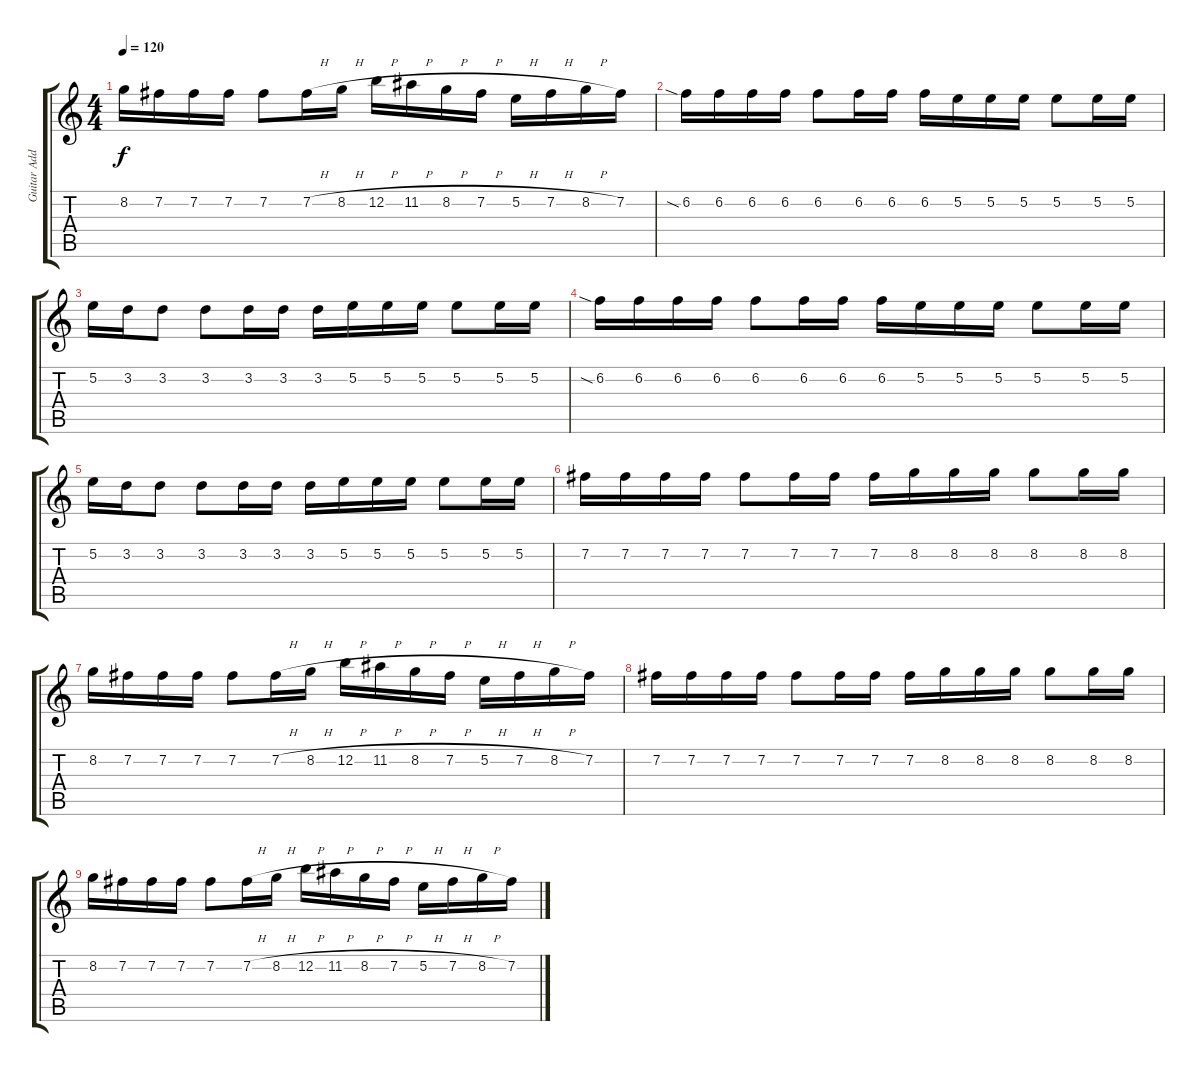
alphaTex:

\track ("Guitar Additional (Kristian Niemainn)" "Guitar Add") {instrument distortionguitar}
\staff {score tabs}
\tuning (E4 B3 G3 D3 A2 E2) {hide}
\ts (4 4)
\tempo 120
\clef g2
\ks c
8.2.16{dy f} 7.2.16 7.2.16 7.2.16 7.2.8 7.2{h}.16 8.2{h}.16 12.2{h}.16 11.2{h}.16 8.2{h}.16 7.2{h}.16 5.2{h}.16 7.2{h}.16 8.2{h}.16 7.2.16 |
6.2{sia}.16 6.2.16 6.2.16 6.2.16 6.2.8 6.2.16 6.2.16 6.2.16 5.2.16 5.2.16 5.2.16 5.2.8 5.2.16 5.2.16 |
5.2.16 3.2.16 3.2.8 3.2.8 3.2.16 3.2.16 3.2.16 5.2.16 5.2.16 5.2.16 5.2.8 5.2.16 5.2.16 |
6.2{sia}.16 6.2.16 6.2.16 6.2.16 6.2.8 6.2.16 6.2.16 6.2.16 5.2.16 5.2.16 5.2.16 5.2.8 5.2.16 5.2.16 |
5.2.16 3.2.16 3.2.8 3.2.8 3.2.16 3.2.16 3.2.16 5.2.16 5.2.16 5.2.16 5.2.8 5.2.16 5.2.16 |
7.2.16 7.2.16 7.2.16 7.2.16 7.2.8 7.2.16 7.2.16 7.2.16 8.2.16 8.2.16 8.2.16 8.2.8 8.2.16 8.2.16 |
8.2.16 7.2.16 7.2.16 7.2.16 7.2.8 7.2{h}.16 8.2{h}.16 12.2{h}.16 11.2{h}.16 8.2{h}.16 7.2{h}.16 5.2{h}.16 7.2{h}.16 8.2{h}.16 7.2.16 |
7.2.16 7.2.16 7.2.16 7.2.16 7.2.8 7.2.16 7.2.16 7.2.16 8.2.16 8.2.16 8.2.16 8.2.8 8.2.16 8.2.16 |
8.2.16 7.2.16 7.2.16 7.2.16 7.2.8 7.2{h}.16 8.2{h}.16 12.2{h}.16 11.2{h}.16 8.2{h}.16 7.2{h}.16 5.2{h}.16 7.2{h}.16 8.2{h}.16 7.2.16
